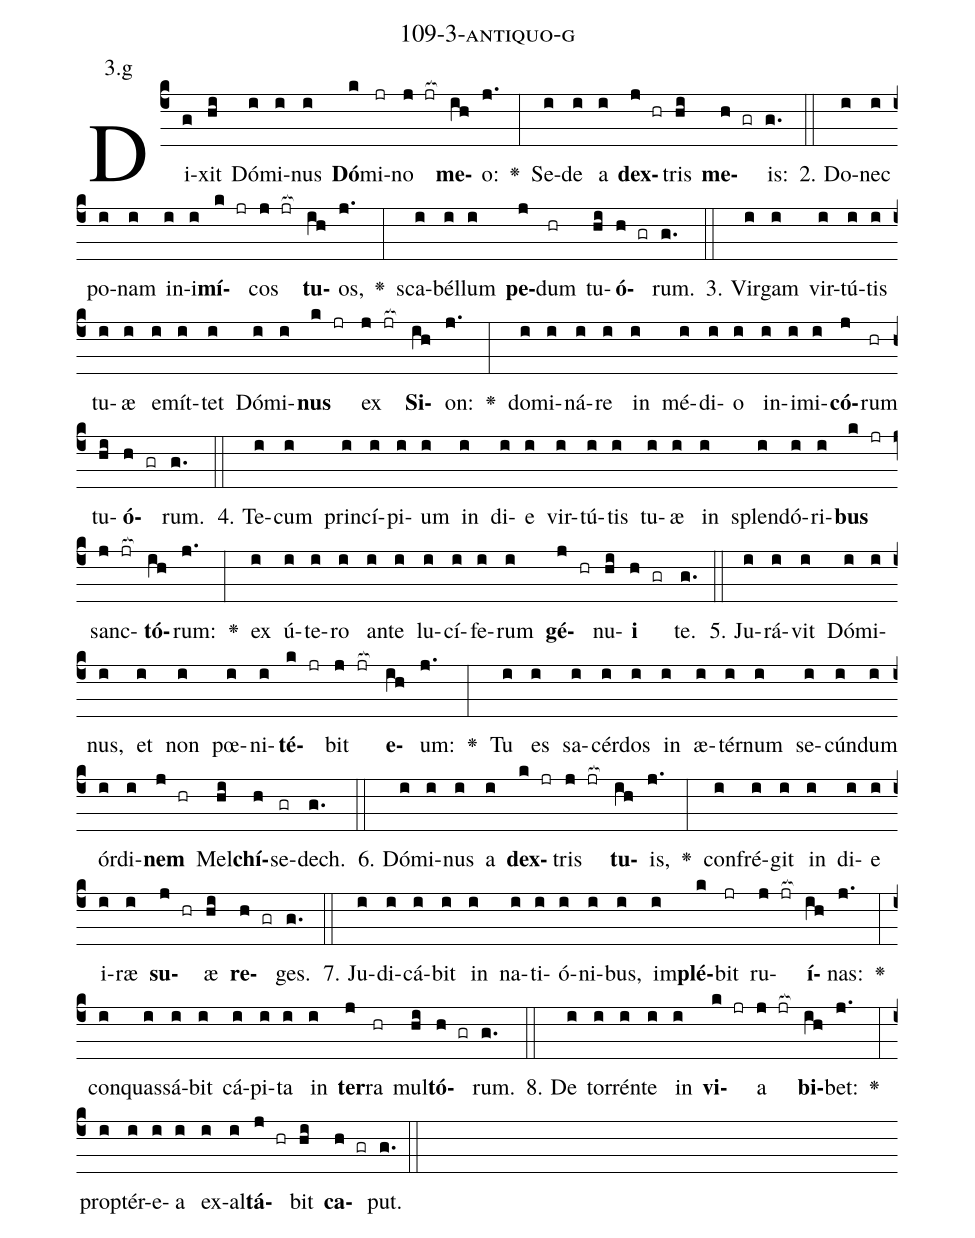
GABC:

name: 109-3-antiquo-g;
annotation: 3.g;
%%
(c4)Di(g)xit(hi) Dó(i)mi(i)nus(i) <b>Dó</b>(k)mi(jr)no(j jr[ocb:1{]) <b>me</b>(ih[ocb:0}])o:(j.) <v>\greheightstar</v>(:) Se(i)de(i) a(i) <b>dex</b>(j hr)tris(hi) <b>me</b>(h gr)is:(g.) (::)
2. Do(i)nec(i) po(i)nam(i) in(i)i(i)<b>mí</b>(k jr)cos(j jr[ocb:1{]) <b>tu</b>(ih[ocb:0}])os,(j.) <v>\greheightstar</v>(:) sca(i)bél(i)lum(i) <b>pe</b>(j)dum(hr) tu(hi)<b>ó</b>(h gr)rum.(g.) (::)
3. Vir(i)gam(i) vir(i)tú(i)tis(i) tu(i)æ(i) e(i)mít(i)tet(i) Dó(i)mi(i)<b>nus</b>(k jr) ex(j jr[ocb:1{]) <b>Si</b>(ih[ocb:0}])on:(j.) <v>\greheightstar</v>(:) do(i)mi(i)ná(i)re(i) in(i) mé(i)di(i)o(i) in(i)i(i)mi(i)<b>có</b>(j)rum(hr) tu(hi)<b>ó</b>(h gr)rum.(g.) (::)
4. Te(i)cum(i) prin(i)cí(i)pi(i)um(i) in(i) di(i)e(i) vir(i)tú(i)tis(i) tu(i)æ(i) in(i) splen(i)dó(i)ri(i)<b>bus</b>(k jr) sanc(j jr[ocb:1{])<b>tó</b>(ih[ocb:0}])rum:(j.) <v>\greheightstar</v>(:) ex(i) ú(i)te(i)ro(i) an(i)te(i) lu(i)cí(i)fe(i)rum(i) <b>gé</b>(j hr)nu(hi)<b>i</b>(h gr) te.(g.) (::)
5. Ju(i)rá(i)vit(i) Dó(i)mi(i)nus,(i) et(i) non(i) pœ(i)ni(i)<b>té</b>(k jr)bit(j jr[ocb:1{]) <b>e</b>(ih[ocb:0}])um:(j.) <v>\greheightstar</v>(:) Tu(i) es(i) sa(i)cér(i)dos(i) in(i) æ(i)tér(i)num(i) se(i)cún(i)dum(i) ór(i)di(i)<b>nem</b>(j hr) Mel(hi)<b>chí</b>(h)se(gr)dech.(g.) (::)
6. Dó(i)mi(i)nus(i) a(i) <b>dex</b>(k jr)tris(j jr[ocb:1{]) <b>tu</b>(ih[ocb:0}])is,(j.) <v>\greheightstar</v>(:) con(i)fré(i)git(i) in(i) di(i)e(i) i(i)ræ(i) <b>su</b>(j hr)æ(hi) <b>re</b>(h gr)ges.(g.) (::)
7. Ju(i)di(i)cá(i)bit(i) in(i) na(i)ti(i)ó(i)ni(i)bus,(i) im(i)<b>plé</b>(k)bit(jr) ru(j jr[ocb:1{])<b>í</b>(ih[ocb:0}])nas:(j.) <v>\greheightstar</v>(:) con(i)quas(i)sá(i)bit(i) cá(i)pi(i)ta(i) in(i) <b>ter</b>(j)ra(hr) mul(hi)<b>tó</b>(h gr)rum.(g.) (::)
8. De(i) tor(i)rén(i)te(i) in(i) <b>vi</b>(k jr)a(j jr[ocb:1{]) <b>bi</b>(ih[ocb:0}])bet:(j.) <v>\greheightstar</v>(:) prop(i)tér(i)e(i)a(i) ex(i)al(i)<b>tá</b>(j hr)bit(hi) <b>ca</b>(h gr)put.(g.) (::)
